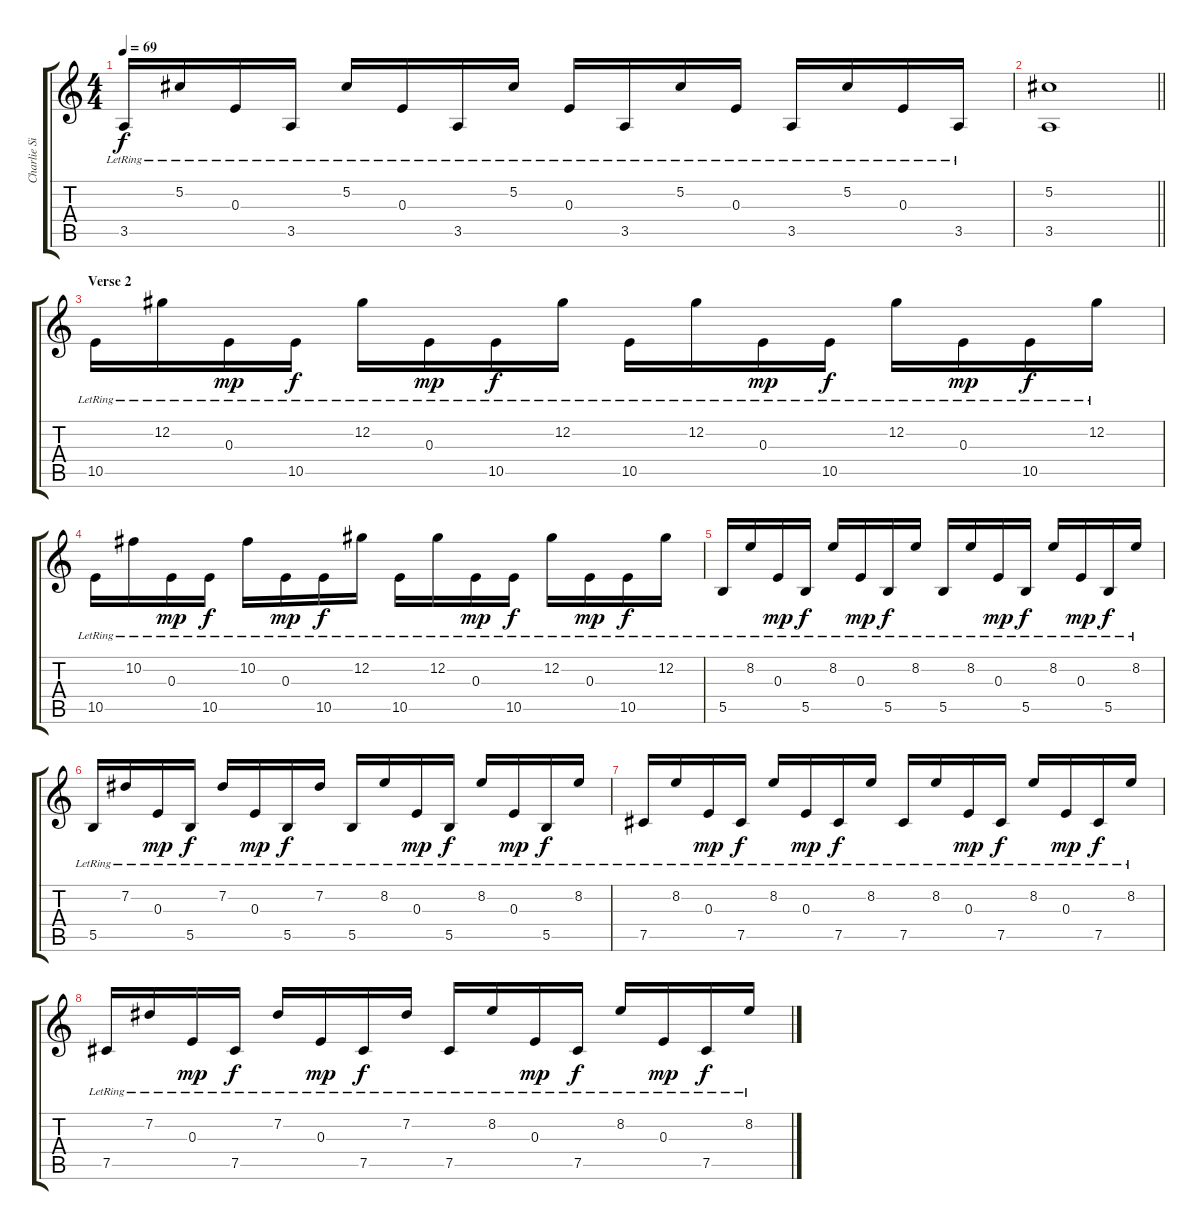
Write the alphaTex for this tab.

\track ("Charlie Simpson" "Charlie Si") {instrument electricguitarjazz}
\staff {score tabs}
\tuning (Db4 Ab3 E3 B2 Gb2 B1) {hide}
\ts (4 4)
\tempo 69
\clef g2
\ks c
3.5{lr}.16{dy f} 5.2{lr}.16 0.3{lr}.16 3.5{lr}.16 5.2{lr}.16 0.3{lr}.16 3.5{lr}.16 5.2{lr}.16 0.3{lr}.16 3.5{lr}.16 5.2{lr}.16 0.3{lr}.16 3.5{lr}.16 5.2{lr}.16 0.3{lr}.16 3.5{lr}.16 |
\barLineRight lightlight
(5.2 3.5).1 |
\section ("" "Verse 2")
10.5{lr}.16 12.2{lr}.16 0.3{lr}.16{dy mp} 10.5{lr}.16{dy f} 12.2{lr}.16 0.3{lr}.16{dy mp} 10.5{lr}.16{dy f} 12.2{lr}.16 10.5{lr}.16 12.2{lr}.16 0.3{lr}.16{dy mp} 10.5{lr}.16{dy f} 12.2{lr}.16 0.3{lr}.16{dy mp} 10.5{lr}.16{dy f} 12.2{lr}.16 |
10.5{lr}.16 10.2{lr}.16 0.3{lr}.16{dy mp} 10.5{lr}.16{dy f} 10.2{lr}.16 0.3{lr}.16{dy mp} 10.5{lr}.16{dy f} 12.2{lr}.16 10.5{lr}.16 12.2{lr}.16 0.3{lr}.16{dy mp} 10.5{lr}.16{dy f} 12.2{lr}.16 0.3{lr}.16{dy mp} 10.5{lr}.16{dy f} 12.2{lr}.16 |
5.5{lr}.16 8.2{lr}.16 0.3{lr}.16{dy mp} 5.5{lr}.16{dy f} 8.2{lr}.16 0.3{lr}.16{dy mp} 5.5{lr}.16{dy f} 8.2{lr}.16 5.5{lr}.16 8.2{lr}.16 0.3{lr}.16{dy mp} 5.5{lr}.16{dy f} 8.2{lr}.16 0.3{lr}.16{dy mp} 5.5{lr}.16{dy f} 8.2{lr}.16 |
5.5{lr}.16 7.2{lr}.16 0.3{lr}.16{dy mp} 5.5{lr}.16{dy f} 7.2{lr}.16 0.3{lr}.16{dy mp} 5.5{lr}.16{dy f} 7.2{lr}.16 5.5{lr}.16 8.2{lr}.16 0.3{lr}.16{dy mp} 5.5{lr}.16{dy f} 8.2{lr}.16 0.3{lr}.16{dy mp} 5.5{lr}.16{dy f} 8.2{lr}.16 |
7.5{lr}.16 8.2{lr}.16 0.3{lr}.16{dy mp} 7.5{lr}.16{dy f} 8.2{lr}.16 0.3{lr}.16{dy mp} 7.5{lr}.16{dy f} 8.2{lr}.16 7.5{lr}.16 8.2{lr}.16 0.3{lr}.16{dy mp} 7.5{lr}.16{dy f} 8.2{lr}.16 0.3{lr}.16{dy mp} 7.5{lr}.16{dy f} 8.2{lr}.16 |
7.5{lr}.16 7.2{lr}.16 0.3{lr}.16{dy mp} 7.5{lr}.16{dy f} 7.2{lr}.16 0.3{lr}.16{dy mp} 7.5{lr}.16{dy f} 7.2{lr}.16 7.5{lr}.16 8.2{lr}.16 0.3{lr}.16{dy mp} 7.5{lr}.16{dy f} 8.2{lr}.16 0.3{lr}.16{dy mp} 7.5{lr}.16{dy f} 8.2{lr}.16
